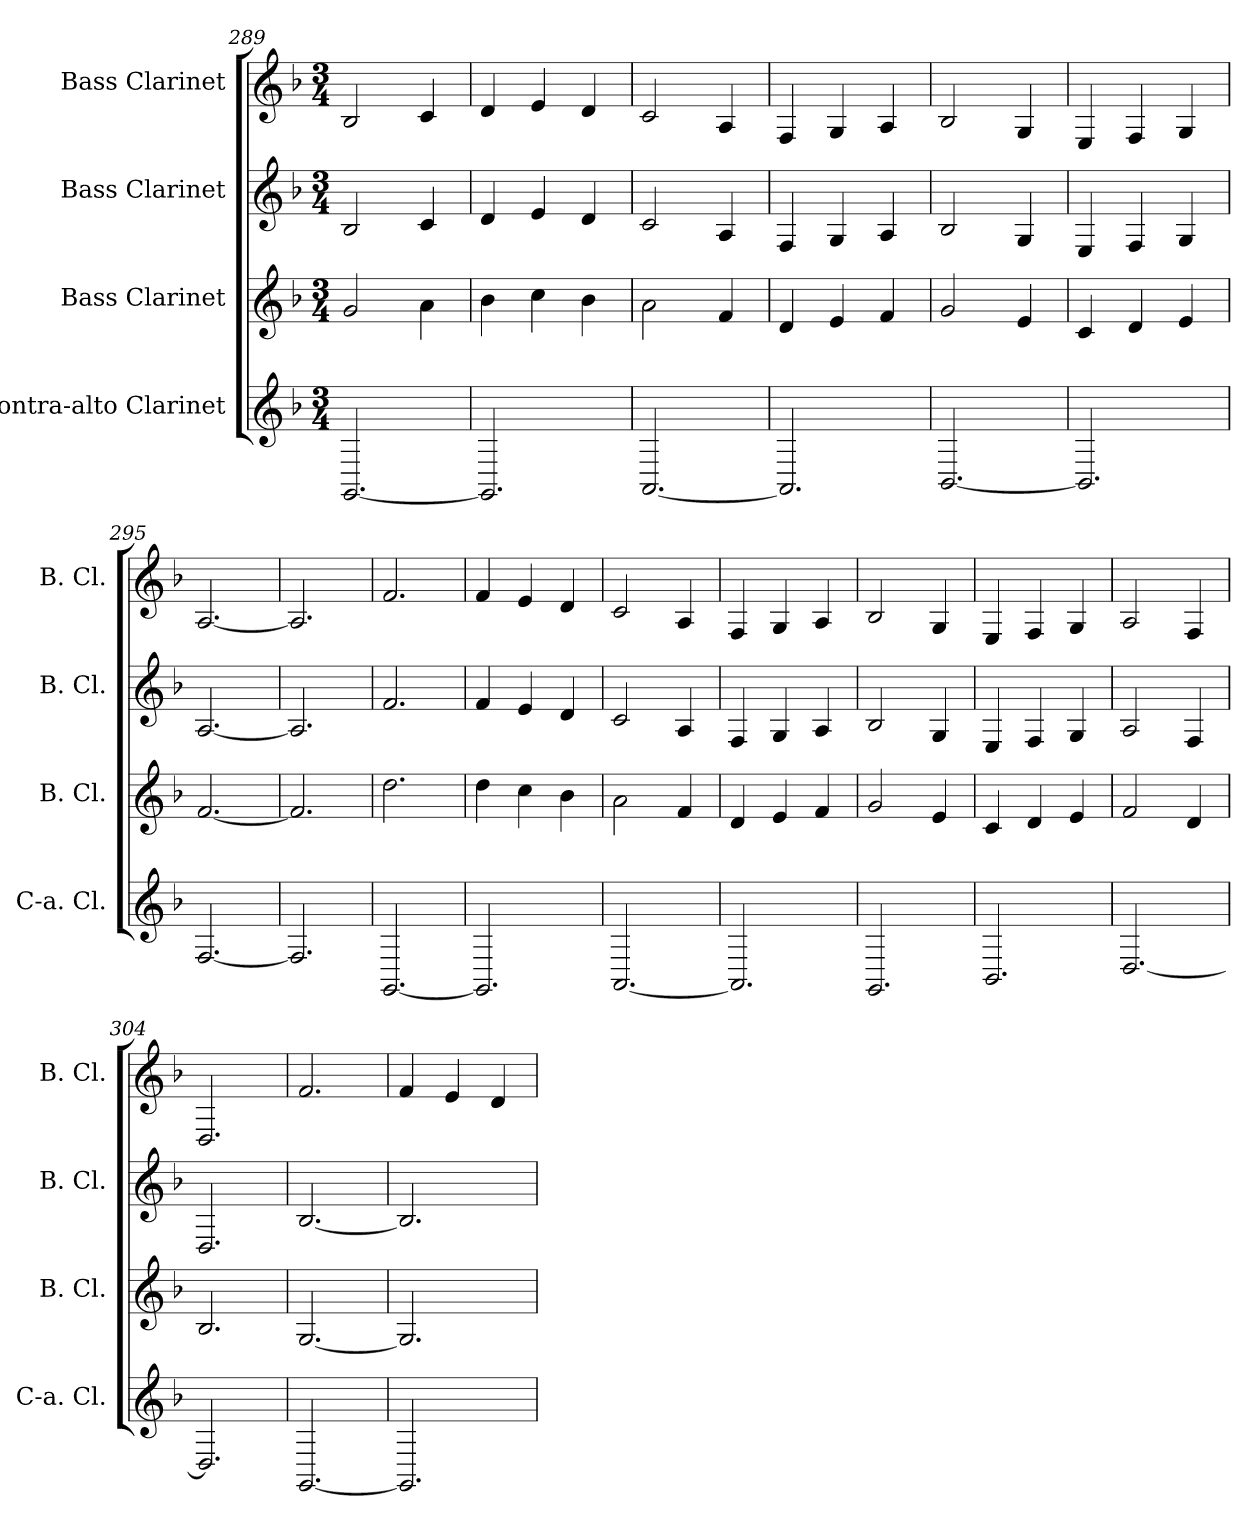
**kern	**kern	**kern	**kern
*part4	*part3	*part2	*part1
*staff4	*staff3	*staff2	*staff1
*I"Contra-alto Clarinet	*I"Bass Clarinet	*I"Bass Clarinet	*I"Bass Clarinet
*I'C-a. Cl.	*I'B. Cl.	*I'B. Cl.	*I'B. Cl.
*clefG2	*clefG2	*clefG2	*clefG2
*ITrd12c21	*ITrd8c14	*ITrd8c14	*ITrd8c14
*k[b-]	*k[b-]	*k[b-]	*k[b-]
*M3/4	*M3/4	*M3/4	*M3/4
=289	=289	=289	=289
[2.GGG/	2G/	2BB-/	2BB-/
.	4A\	4C/	4C/
!!LO:LB:g=z
=290	=290	=290	=290
2.GGG/]	4B-\	4D/	4D/
.	4c\	4E/	4E/
.	4B-\	4D/	4D/
=291	=291	=291	=291
[2.AAA/	2A\	2C/	2C/
.	4F/	4AA/	4AA/
=292	=292	=292	=292
2.AAA/]	4D/	4FF/	4FF/
.	4E/	4GG/	4GG/
.	4F/	4AA/	4AA/
=293	=293	=293	=293
[2.BBB-/	2G/	2BB-/	2BB-/
.	4E/	4GG/	4GG/
=294	=294	=294	=294
2.BBB-/]	4C/	4EE/	4EE/
.	4D/	4FF/	4FF/
.	4E/	4GG/	4GG/
=295	=295	=295	=295
[2.FF/	[2.F/	[2.AA/	[2.AA/
=296	=296	=296	=296
2.FF/]	2.F/]	2.AA/]	2.AA/]
=297	=297	=297	=297
[2.GGG/	2.d\	2.F/	2.F/
=298	=298	=298	=298
2.GGG/]	4d\	4F/	4F/
.	4c\	4E/	4E/
.	4B-\	4D/	4D/
=299	=299	=299	=299
[2.AAA/	2A\	2C/	2C/
.	4F/	4AA/	4AA/
=300	=300	=300	=300
2.AAA/]	4D/	4FF/	4FF/
.	4E/	4GG/	4GG/
.	4F/	4AA/	4AA/
!!LO:LB:g=z
=301	=301	=301	=301
2.GGG/	2G/	2BB-/	2BB-/
.	4E/	4GG/	4GG/
=302	=302	=302	=302
2.BBB-/	4C/	4EE/	4EE/
.	4D/	4FF/	4FF/
.	4E/	4GG/	4GG/
=303	=303	=303	=303
[2.DD/	2F/	2AA/	2AA/
.	4D/	4FF/	4FF/
=304	=304	=304	=304
2.DD/]	2.BB-/	2.DD/	2.DD/
=305	=305	=305	=305
[2.GGG/	[2.GG/	[2.BB-/	2.F/
=306	=306	=306	=306
2.GGG/]	2.GG/]	2.BB-/]	4F/
.	.	.	4E/
.	.	.	4D/
=	=	=	=
*-	*-	*-	*-
